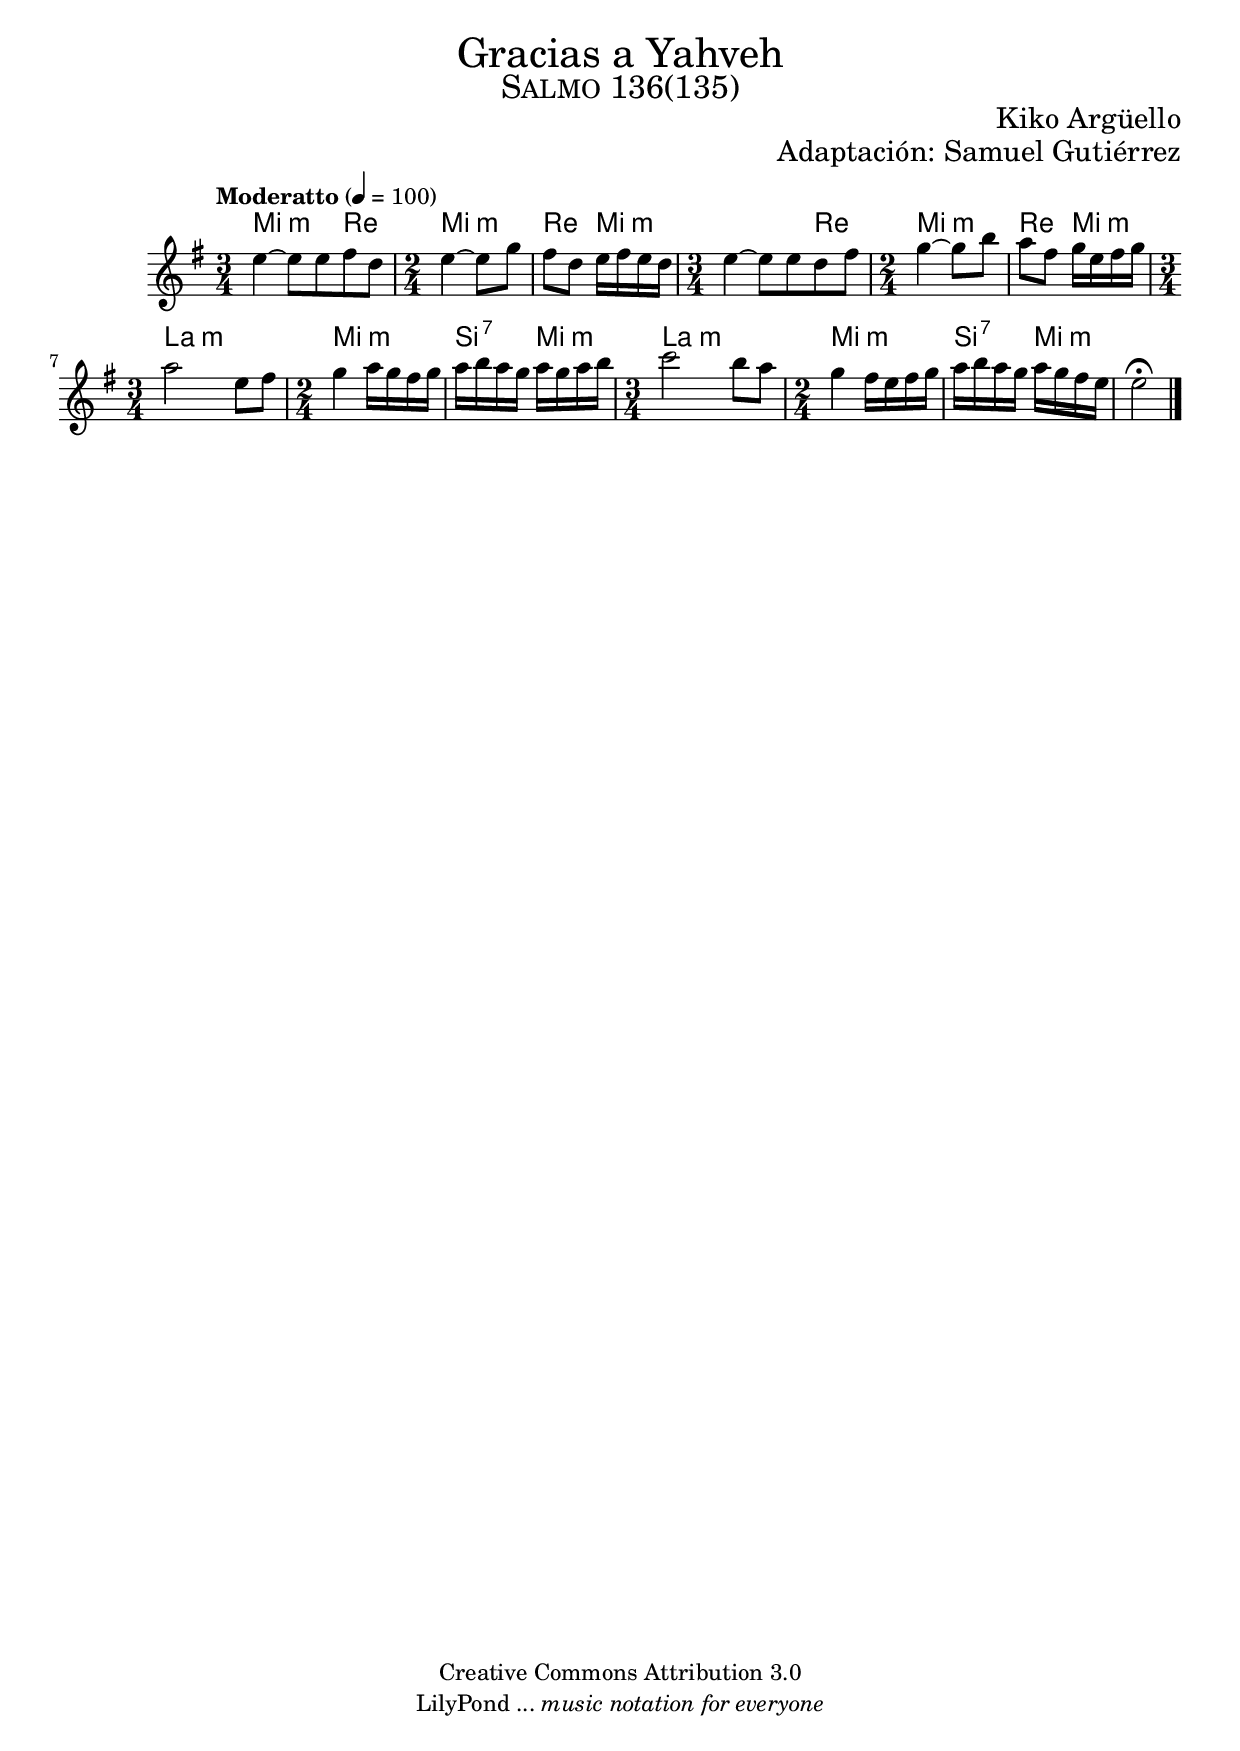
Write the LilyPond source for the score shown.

% ****************************************************************
%	Levanto mis ojos a los montes - Flauta
%	by serach.sam@
% ****************************************************************
\language "espanol"
\version "2.19.80"

% --- Includes
%\include "texto.ily"

% --- Tamaño del pentagrama
%#(set-global-staff-size 25)

% --- Parametro globales
global = {  \tempo "Moderatto" 4 = 100 \clef treble \key mi \minor }

% --- Cabecera
\markup { \fill-line { \center-column { \fontsize #5 "Gracias a Yahveh" \fontsize #3 \caps "Salmo 136(135)" } } }
\markup { \fill-line { " " \center-column { \fontsize #2 "Kiko Argüello" \small "" } } }
\markup { \fill-line { "" \right-column { \fontsize #2 "Adaptación: Samuel Gutiérrez"  } } }
\header {
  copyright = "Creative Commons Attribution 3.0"
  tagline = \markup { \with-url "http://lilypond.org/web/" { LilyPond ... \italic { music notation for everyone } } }
  breakbefore = ##t
}

% --- Musica
instrumento = \relative do'' {
  %\compressFullBarRests
  %Escribir la musica aqui...
  \time 3/4
  mi4~ mi8 mi fas re
  \time 2/4
  mi4~ mi8 sol
  fas8 re mi16 fas mi re
  \time 3/4
  mi4~ mi8 mi re fas
  \time 2/4
  sol4~ sol8 si
  la8 fas sol16 mi fas sol
  \time 3/4
  la2 mi8 fas
  \time 2/4
  sol4 la16 sol fas sol
  la si la sol la sol la si
  \time 3/4
  do2 si8 la
  \time 2/4
  sol4 fas16 mi fas sol
  la si la sol la sol fas mi
  mi2 \fermata
  \bar "|."
}

% --- Acordes
acordes = \new ChordNames {
  \set chordChanges = ##t
  \italianChords
  \chordmode {
    mi2:m re4 mi2:m re4 mi4:m
    mi2:m re4 mi2:m re4 mi4:m
    la2:m la4:m mi2:m si4:7 mi4:m
    la2:m la4:m mi2:m si4:7 mi4:m
  }
}

% --- Partitura
\score {
  <<
    \acordes
    \new Staff {
      <<
        \set Staff.midiInstrument = #"flute"
        \global
        \instrumento
      >>
    }
  >>
  \midi {}
  \layout {}
}

% --- Pagina
\paper {
  #( set-default-paper-size "letter" )
}

%{
convert-ly (GNU LilyPond) 2.19.83  convert-ly: Procesando «»...
Aplicando la conversión: 2.19.24, 2.19.28, 2.19.29, 2.19.32, 2.19.40,
2.19.46, 2.19.49, 2.19.80
%}
